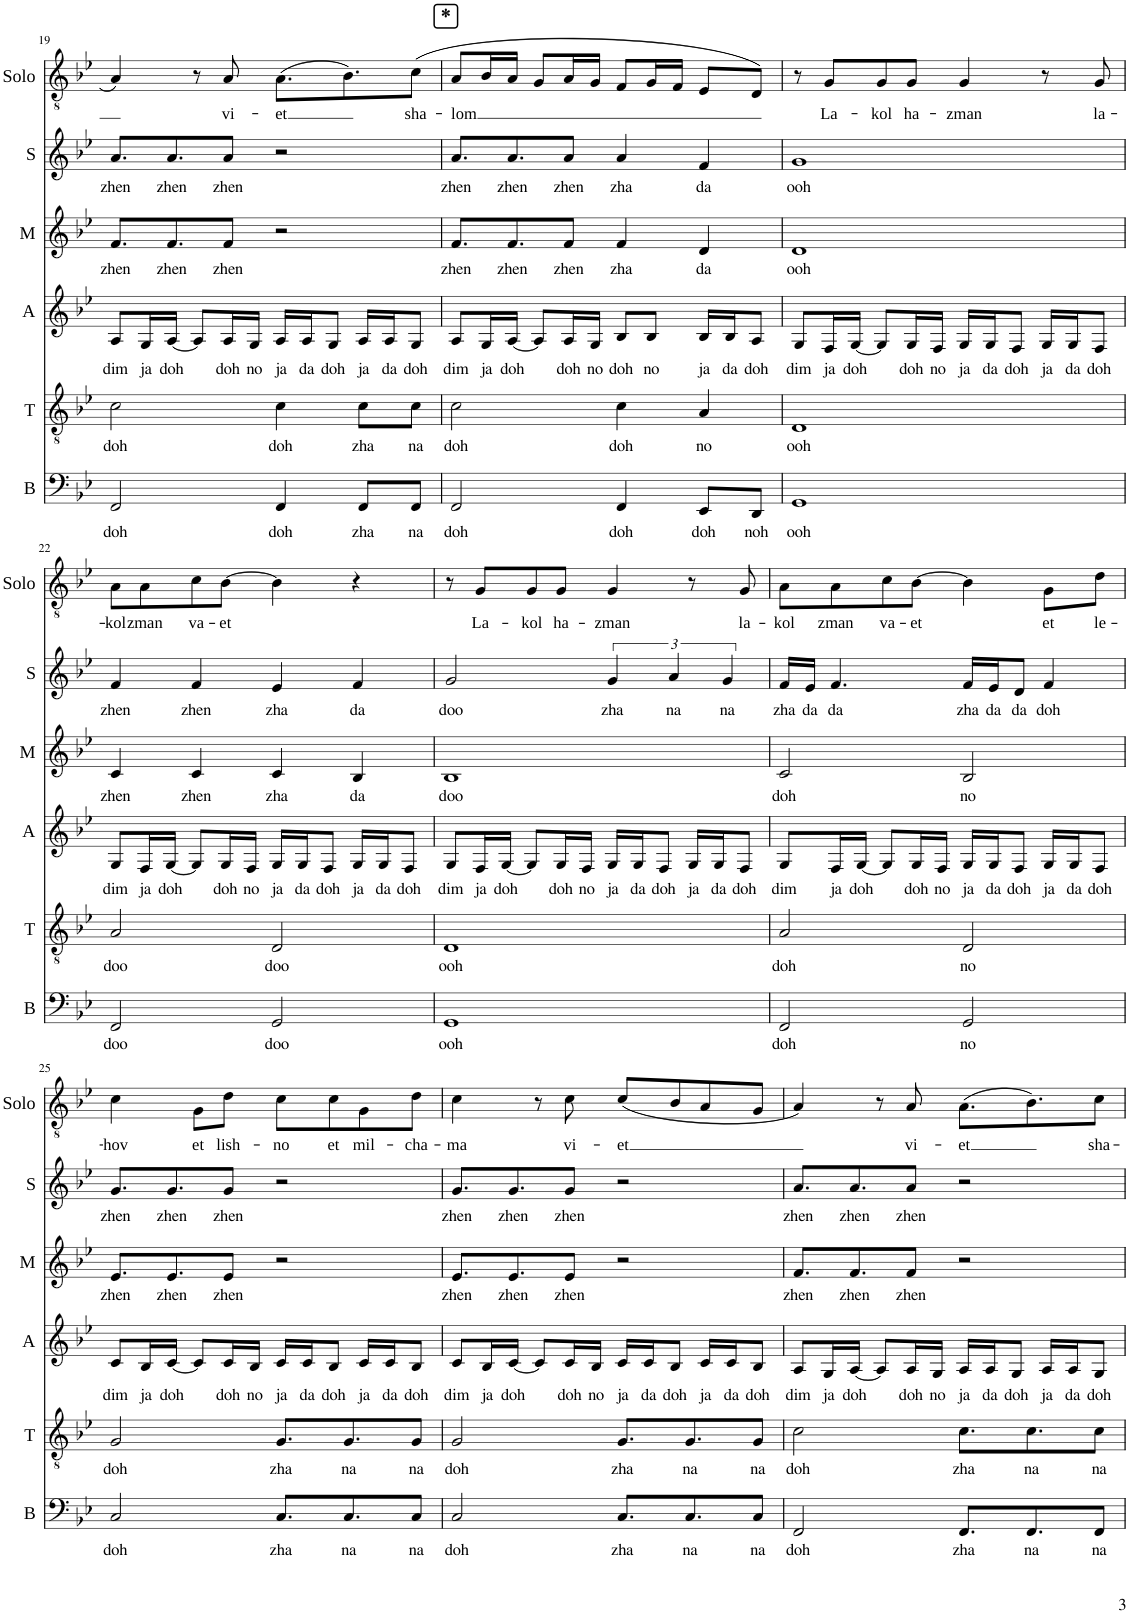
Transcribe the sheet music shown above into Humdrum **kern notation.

**kern	**text	**kern	**text	**kern	**text	**kern	**text	**kern	**text	**kern	**text
*part6	*part6	*part5	*part5	*part4	*part4	*part3	*part3	*part2	*part2	*part1	*part1
*staff6	*staff6	*staff5	*staff5	*staff4	*staff4	*staff3	*staff3	*staff2	*staff2	*staff1	*staff1
*I"Bass	*	*I"Tenor	*	*I"Alto	*	*I"Mezzo	*	*I"Soprano	*	*I"Solo	*
*I'B	*	*I'T	*	*I'A	*	*I'M	*	*I'S	*	*I'Solo	*
!!LO:PB:g=z
*clefF4	*	*clefGv2	*	*clefG2	*	*clefG2	*	*clefG2	*	*clefGv2	*
*k[b-e-]	*	*k[b-e-]	*	*k[b-e-]	*	*k[b-e-]	*	*k[b-e-]	*	*k[b-e-]	*
*M4/4	*	*M4/4	*	*M4/4	*	*M4/4	*	*M4/4	*	*M4/4	*
=19	=19	=19	=19	=19	=19	=19	=19	=19	=19	=19	=19
!	!LO:LY:b	!	!LO:LY:b	!	!LO:LY:b	!	!LO:LY:b	!	!LO:LY:b	!	!
2FF/	doh	2c\	doh	8A/L	dim	8.f/L	zhen	8.a/L	zhen	4A/	.
!	!	!	!	!	!LO:LY:b	!	!	!	!	!	!
.	.	.	.	16G/L	ja	.	.	.	.	.	.
!	!	!	!	!	!LO:LY:b	!	!LO:LY:b	!	!LO:LY:b	!	!
.	.	.	.	[16A/JJ	doh	8.f/	zhen	8.a/	zhen	.	.
.	.	.	.	8A/L]	.	.	.	.	.	8r	.
!	!	!	!	!	!LO:LY:b	!	!LO:LY:b	!	!LO:LY:b	!	!LO:LY:b
.	.	.	.	16A/L	doh	8f/J	zhen	8a/J	zhen	8A/	vi-
!	!	!	!	!	!LO:LY:b	!	!	!	!	!	!
.	.	.	.	16G/JJ	no	.	.	.	.	.	.
!	!LO:LY:b	!	!LO:LY:b	!	!LO:LY:b	!	!	!	!	!	!LO:LY:b
4FF/	doh	4c\	doh	16A/LL	ja	2r	.	2r	.	(8.A\L	-et
!	!	!	!	!	!LO:LY:b	!	!	!	!	!	!
.	.	.	.	16A/J	da	.	.	.	.	.	.
!	!	!	!	!	!LO:LY:b	!	!	!	!	!	!
.	.	.	.	8G/J	doh	.	.	.	.	.	.
.	.	.	.	.	.	.	.	.	.	8.B-\)	.
!	!LO:LY:b	!	!LO:LY:b	!	!LO:LY:b	!	!	!	!	!	!
8FF/L	zha	8c\L	zha	16A/LL	ja	.	.	.	.	.	.
!	!	!	!	!	!LO:LY:b	!	!	!	!	!	!
.	.	.	.	16A/J	da	.	.	.	.	.	.
!	!LO:LY:b	!	!LO:LY:b	!	!LO:LY:b	!	!	!	!	!	!LO:LY:b
8FF/J	na	8c\J	na	8G/J	doh	.	.	.	.	(8c\J	sha-
!!LO:REH:place=s1:a:B:cj:fs=14:t=*
=20	=20	=20	=20	=20	=20	=20	=20	=20	=20	=20	=20
!	!LO:LY:b	!	!LO:LY:b	!	!LO:LY:b	!	!LO:LY:b	!	!LO:LY:b	!	!LO:LY:b
2FF/	doh	2c\	doh	8A/L	dim	8.f/L	zhen	8.a/L	zhen	8A/L	-lom
!	!	!	!	!	!LO:LY:b	!	!	!	!	!	!
.	.	.	.	16G/L	ja	.	.	.	.	16B-/L	.
!	!	!	!	!	!LO:LY:b	!	!LO:LY:b	!	!LO:LY:b	!	!
.	.	.	.	[16A/JJ	doh	8.f/	zhen	8.a/	zhen	16A/JJ	.
.	.	.	.	8A/L]	.	.	.	.	.	8G/L	.
!	!	!	!	!	!LO:LY:b	!	!LO:LY:b	!	!LO:LY:b	!	!
.	.	.	.	16A/L	doh	8f/J	zhen	8a/J	zhen	16A/L	.
!	!	!	!	!	!LO:LY:b	!	!	!	!	!	!
.	.	.	.	16G/JJ	no	.	.	.	.	16G/JJ	.
!	!LO:LY:b	!	!LO:LY:b	!	!LO:LY:b	!	!LO:LY:b	!	!LO:LY:b	!	!
4FF/	doh	4c\	doh	8B-/L	doh	4f/	zha	4a/	zha	8F/L	.
!	!	!	!	!	!LO:LY:b	!	!	!	!	!	!
.	.	.	.	8B-/J	no	.	.	.	.	16G/L	.
.	.	.	.	.	.	.	.	.	.	16F/JJ	.
!	!LO:LY:b	!	!LO:LY:b	!	!LO:LY:b	!	!LO:LY:b	!	!LO:LY:b	!	!
8EE-/L	doh	4A/	no	16B-/LL	ja	4d/	da	4f/	da	8E-/L	.
!	!	!	!	!	!LO:LY:b	!	!	!	!	!	!
.	.	.	.	16B-/J	da	.	.	.	.	.	.
!	!LO:LY:b	!	!	!	!LO:LY:b	!	!	!	!	!	!
8DD/J	noh	.	.	8A/J	doh	.	.	.	.	8D/J)	.
=21	=21	=21	=21	=21	=21	=21	=21	=21	=21	=21	=21
!	!LO:LY:b	!	!LO:LY:b	!	!LO:LY:b	!	!LO:LY:b	!	!LO:LY:b	!	!
1GG	ooh	1D	ooh	8G/L	dim	1d	ooh	1g	ooh	8r	.
!	!	!	!	!	!LO:LY:b	!	!	!	!	!	!LO:LY:b
.	.	.	.	16F/L	ja	.	.	.	.	8G/L	La-
!	!	!	!	!	!LO:LY:b	!	!	!	!	!	!
.	.	.	.	[16G/JJ	doh	.	.	.	.	.	.
!	!	!	!	!	!	!	!	!	!	!	!LO:LY:b
.	.	.	.	8G/L]	.	.	.	.	.	8G/	-kol
!	!	!	!	!	!LO:LY:b	!	!	!	!	!	!LO:LY:b
.	.	.	.	16G/L	doh	.	.	.	.	8G/J	ha-
!	!	!	!	!	!LO:LY:b	!	!	!	!	!	!
.	.	.	.	16F/JJ	no	.	.	.	.	.	.
!	!	!	!	!	!LO:LY:b	!	!	!	!	!	!LO:LY:b
.	.	.	.	16G/LL	ja	.	.	.	.	4G/	-zman
!	!	!	!	!	!LO:LY:b	!	!	!	!	!	!
.	.	.	.	16G/J	da	.	.	.	.	.	.
!	!	!	!	!	!LO:LY:b	!	!	!	!	!	!
.	.	.	.	8F/J	doh	.	.	.	.	.	.
!	!	!	!	!	!LO:LY:b	!	!	!	!	!	!
.	.	.	.	16G/LL	ja	.	.	.	.	8r	.
!	!	!	!	!	!LO:LY:b	!	!	!	!	!	!
.	.	.	.	16G/J	da	.	.	.	.	.	.
!	!	!	!	!	!LO:LY:b	!	!	!	!	!	!LO:LY:b
.	.	.	.	8F/J	doh	.	.	.	.	8G/	la-
!!LO:LB:g=z
=22	=22	=22	=22	=22	=22	=22	=22	=22	=22	=22	=22
!	!LO:LY:b	!	!LO:LY:b	!	!LO:LY:b	!	!LO:LY:b	!	!LO:LY:b	!	!LO:LY:b
2FF/	doo	2A/	doo	8G/L	dim	4c/	zhen	4f/	zhen	8A\L	-kol
!	!	!	!	!	!LO:LY:b	!	!	!	!	!	!LO:LY:b
.	.	.	.	16F/L	ja	.	.	.	.	8A\	zman
!	!	!	!	!	!LO:LY:b	!	!	!	!	!	!
.	.	.	.	[16G/JJ	doh	.	.	.	.	.	.
!	!	!	!	!	!	!	!LO:LY:b	!	!LO:LY:b	!	!LO:LY:b
.	.	.	.	8G/L]	.	4c/	zhen	4f/	zhen	8c\	va-
!	!	!	!	!	!LO:LY:b	!	!	!	!	!	!LO:LY:b
.	.	.	.	16G/L	doh	.	.	.	.	[8B-\J	-et
!	!	!	!	!	!LO:LY:b	!	!	!	!	!	!
.	.	.	.	16F/JJ	no	.	.	.	.	.	.
!	!LO:LY:b	!	!LO:LY:b	!	!LO:LY:b	!	!LO:LY:b	!	!LO:LY:b	!	!
2GG/	doo	2D/	doo	16G/LL	ja	4c/	zha	4e-/	zha	4B-\]	.
!	!	!	!	!	!LO:LY:b	!	!	!	!	!	!
.	.	.	.	16G/J	da	.	.	.	.	.	.
!	!	!	!	!	!LO:LY:b	!	!	!	!	!	!
.	.	.	.	8F/J	doh	.	.	.	.	.	.
!	!	!	!	!	!LO:LY:b	!	!LO:LY:b	!	!LO:LY:b	!	!
.	.	.	.	16G/LL	ja	4B-/	da	4f/	da	4r	.
!	!	!	!	!	!LO:LY:b	!	!	!	!	!	!
.	.	.	.	16G/J	da	.	.	.	.	.	.
!	!	!	!	!	!LO:LY:b	!	!	!	!	!	!
.	.	.	.	8F/J	doh	.	.	.	.	.	.
=23	=23	=23	=23	=23	=23	=23	=23	=23	=23	=23	=23
!	!LO:LY:b	!	!LO:LY:b	!	!LO:LY:b	!	!LO:LY:b	!	!LO:LY:b	!	!
1GG	ooh	1D	ooh	8G/L	dim	1B-	doo	2g/	doo	8r	.
!	!	!	!	!	!LO:LY:b	!	!	!	!	!	!LO:LY:b
.	.	.	.	16F/L	ja	.	.	.	.	8G/L	La-
!	!	!	!	!	!LO:LY:b	!	!	!	!	!	!
.	.	.	.	[16G/JJ	doh	.	.	.	.	.	.
!	!	!	!	!	!	!	!	!	!	!	!LO:LY:b
.	.	.	.	8G/L]	.	.	.	.	.	8G/	-kol
!	!	!	!	!	!LO:LY:b	!	!	!	!	!	!LO:LY:b
.	.	.	.	16G/L	doh	.	.	.	.	8G/J	ha-
!	!	!	!	!	!LO:LY:b	!	!	!	!	!	!
.	.	.	.	16F/JJ	no	.	.	.	.	.	.
!	!	!	!	!	!LO:LY:b	!	!	!	!LO:LY:b	!	!LO:LY:b
.	.	.	.	16G/LL	ja	.	.	6g/	zha	4G/	-zman
!	!	!	!	!	!LO:LY:b	!	!	!	!	!	!
.	.	.	.	16G/J	da	.	.	.	.	.	.
!	!	!	!	!	!LO:LY:b	!	!	!	!	!	!
.	.	.	.	8F/J	doh	.	.	.	.	.	.
!	!	!	!	!	!	!	!	!	!LO:LY:b	!	!
.	.	.	.	.	.	.	.	6a/	na	.	.
!	!	!	!	!	!LO:LY:b	!	!	!	!	!	!
.	.	.	.	16G/LL	ja	.	.	.	.	8r	.
!	!	!	!	!	!LO:LY:b	!	!	!	!	!	!
.	.	.	.	16G/J	da	.	.	.	.	.	.
!	!	!	!	!	!	!	!	!	!LO:LY:b	!	!
.	.	.	.	.	.	.	.	6g/	na	.	.
!	!	!	!	!	!LO:LY:b	!	!	!	!	!	!LO:LY:b
.	.	.	.	8F/J	doh	.	.	.	.	8G/	la-
=24	=24	=24	=24	=24	=24	=24	=24	=24	=24	=24	=24
!	!LO:LY:b	!	!LO:LY:b	!	!LO:LY:b	!	!LO:LY:b	!	!LO:LY:b	!	!LO:LY:b
2FF/	doh	2A/	doh	8G/L	dim	2c/	doh	16f/LL	zha	8A\L	-kol
!	!	!	!	!	!	!	!	!	!LO:LY:b	!	!
.	.	.	.	.	.	.	.	16e-/JJ	da	.	.
!	!	!	!	!	!LO:LY:b	!	!	!	!LO:LY:b	!	!LO:LY:b
.	.	.	.	16F/L	ja	.	.	4.f/	da	8A\	zman
!	!	!	!	!	!LO:LY:b	!	!	!	!	!	!
.	.	.	.	[16G/JJ	doh	.	.	.	.	.	.
!	!	!	!	!	!	!	!	!	!	!	!LO:LY:b
.	.	.	.	8G/L]	.	.	.	.	.	8c\	va-
!	!	!	!	!	!LO:LY:b	!	!	!	!	!	!LO:LY:b
.	.	.	.	16G/L	doh	.	.	.	.	[8B-\J	-et
!	!	!	!	!	!LO:LY:b	!	!	!	!	!	!
.	.	.	.	16F/JJ	no	.	.	.	.	.	.
!	!LO:LY:b	!	!LO:LY:b	!	!LO:LY:b	!	!LO:LY:b	!	!LO:LY:b	!	!
2GG/	no	2D/	no	16G/LL	ja	2B-/	no	16f/LL	zha	4B-\]	.
!	!	!	!	!	!LO:LY:b	!	!	!	!LO:LY:b	!	!
.	.	.	.	16G/J	da	.	.	16e-/J	da	.	.
!	!	!	!	!	!LO:LY:b	!	!	!	!LO:LY:b	!	!
.	.	.	.	8F/J	doh	.	.	8d/J	da	.	.
!	!	!	!	!	!LO:LY:b	!	!	!	!LO:LY:b	!	!LO:LY:b
.	.	.	.	16G/LL	ja	.	.	4f/	doh	8G\L	et
!	!	!	!	!	!LO:LY:b	!	!	!	!	!	!
.	.	.	.	16G/J	da	.	.	.	.	.	.
!	!	!	!	!	!LO:LY:b	!	!	!	!	!	!LO:LY:b
.	.	.	.	8F/J	doh	.	.	.	.	8d\J	le-
!!LO:LB:g=z
=25	=25	=25	=25	=25	=25	=25	=25	=25	=25	=25	=25
!	!LO:LY:b	!	!LO:LY:b	!	!LO:LY:b	!	!LO:LY:b	!	!LO:LY:b	!	!LO:LY:b
2C/	doh	2G/	doh	8c/L	dim	8.e-/L	zhen	8.g/L	zhen	4c\	-hov
!	!	!	!	!	!LO:LY:b	!	!	!	!	!	!
.	.	.	.	16B-/L	ja	.	.	.	.	.	.
!	!	!	!	!	!LO:LY:b	!	!LO:LY:b	!	!LO:LY:b	!	!
.	.	.	.	[16c/JJ	doh	8.e-/	zhen	8.g/	zhen	.	.
!	!	!	!	!	!	!	!	!	!	!	!LO:LY:b
.	.	.	.	8c/L]	.	.	.	.	.	8G\L	et
!	!	!	!	!	!LO:LY:b	!	!LO:LY:b	!	!LO:LY:b	!	!LO:LY:b
.	.	.	.	16c/L	doh	8e-/J	zhen	8g/J	zhen	8d\J	lish-
!	!	!	!	!	!LO:LY:b	!	!	!	!	!	!
.	.	.	.	16B-/JJ	no	.	.	.	.	.	.
!	!LO:LY:b	!	!LO:LY:b	!	!LO:LY:b	!	!	!	!	!	!LO:LY:b
8.C/L	zha	8.G/L	zha	16c/LL	ja	2r	.	2r	.	8c\L	-no
!	!	!	!	!	!LO:LY:b	!	!	!	!	!	!
.	.	.	.	16c/J	da	.	.	.	.	.	.
!	!	!	!	!	!LO:LY:b	!	!	!	!	!	!LO:LY:b
.	.	.	.	8B-/J	doh	.	.	.	.	8c\	et
!	!LO:LY:b	!	!LO:LY:b	!	!	!	!	!	!	!	!
8.C/	na	8.G/	na	.	.	.	.	.	.	.	.
!	!	!	!	!	!LO:LY:b	!	!	!	!	!	!LO:LY:b
.	.	.	.	16c/LL	ja	.	.	.	.	8G\	mil-
!	!	!	!	!	!LO:LY:b	!	!	!	!	!	!
.	.	.	.	16c/J	da	.	.	.	.	.	.
!	!LO:LY:b	!	!LO:LY:b	!	!LO:LY:b	!	!	!	!	!	!LO:LY:b
8C/J	na	8G/J	na	8B-/J	doh	.	.	.	.	8d\J	-cha-
=26	=26	=26	=26	=26	=26	=26	=26	=26	=26	=26	=26
!	!LO:LY:b	!	!LO:LY:b	!	!LO:LY:b	!	!LO:LY:b	!	!LO:LY:b	!	!LO:LY:b
2C/	doh	2G/	doh	8c/L	dim	8.e-/L	zhen	8.g/L	zhen	4c\	-ma
!	!	!	!	!	!LO:LY:b	!	!	!	!	!	!
.	.	.	.	16B-/L	ja	.	.	.	.	.	.
!	!	!	!	!	!LO:LY:b	!	!LO:LY:b	!	!LO:LY:b	!	!
.	.	.	.	[16c/JJ	doh	8.e-/	zhen	8.g/	zhen	.	.
.	.	.	.	8c/L]	.	.	.	.	.	8r	.
!	!	!	!	!	!LO:LY:b	!	!LO:LY:b	!	!LO:LY:b	!	!LO:LY:b
.	.	.	.	16c/L	doh	8e-/J	zhen	8g/J	zhen	8c\	vi-
!	!	!	!	!	!LO:LY:b	!	!	!	!	!	!
.	.	.	.	16B-/JJ	no	.	.	.	.	.	.
!	!LO:LY:b	!	!LO:LY:b	!	!LO:LY:b	!	!	!	!	!	!LO:LY:b
8.C/L	zha	8.G/L	zha	16c/LL	ja	2r	.	2r	.	(8c/L	-et
!	!	!	!	!	!LO:LY:b	!	!	!	!	!	!
.	.	.	.	16c/J	da	.	.	.	.	.	.
!	!	!	!	!	!LO:LY:b	!	!	!	!	!	!
.	.	.	.	8B-/J	doh	.	.	.	.	8B-/	.
!	!LO:LY:b	!	!LO:LY:b	!	!	!	!	!	!	!	!
8.C/	na	8.G/	na	.	.	.	.	.	.	.	.
!	!	!	!	!	!LO:LY:b	!	!	!	!	!	!
.	.	.	.	16c/LL	ja	.	.	.	.	8A/	.
!	!	!	!	!	!LO:LY:b	!	!	!	!	!	!
.	.	.	.	16c/J	da	.	.	.	.	.	.
!	!LO:LY:b	!	!LO:LY:b	!	!LO:LY:b	!	!	!	!	!	!
8C/J	na	8G/J	na	8B-/J	doh	.	.	.	.	8G/J	.
=27	=27	=27	=27	=27	=27	=27	=27	=27	=27	=27	=27
!	!LO:LY:b	!	!LO:LY:b	!	!LO:LY:b	!	!LO:LY:b	!	!LO:LY:b	!	!
2FF/	doh	2c\	doh	8A/L	dim	8.f/L	zhen	8.a/L	zhen	4A/)	.
!	!	!	!	!	!LO:LY:b	!	!	!	!	!	!
.	.	.	.	16G/L	ja	.	.	.	.	.	.
!	!	!	!	!	!LO:LY:b	!	!LO:LY:b	!	!LO:LY:b	!	!
.	.	.	.	[16A/JJ	doh	8.f/	zhen	8.a/	zhen	.	.
.	.	.	.	8A/L]	.	.	.	.	.	8r	.
!	!	!	!	!	!LO:LY:b	!	!LO:LY:b	!	!LO:LY:b	!	!LO:LY:b
.	.	.	.	16A/L	doh	8f/J	zhen	8a/J	zhen	8A/	vi-
!	!	!	!	!	!LO:LY:b	!	!	!	!	!	!
.	.	.	.	16G/JJ	no	.	.	.	.	.	.
!	!LO:LY:b	!	!LO:LY:b	!	!LO:LY:b	!	!	!	!	!	!LO:LY:b
8.FF/L	zha	8.c\L	zha	16A/LL	ja	2r	.	2r	.	(8.A\L	-et
!	!	!	!	!	!LO:LY:b	!	!	!	!	!	!
.	.	.	.	16A/J	da	.	.	.	.	.	.
!	!	!	!	!	!LO:LY:b	!	!	!	!	!	!
.	.	.	.	8G/J	doh	.	.	.	.	.	.
!	!LO:LY:b	!	!LO:LY:b	!	!	!	!	!	!	!	!
8.FF/	na	8.c\	na	.	.	.	.	.	.	8.B-\)	.
!	!	!	!	!	!LO:LY:b	!	!	!	!	!	!
.	.	.	.	16A/LL	ja	.	.	.	.	.	.
!	!	!	!	!	!LO:LY:b	!	!	!	!	!	!
.	.	.	.	16A/J	da	.	.	.	.	.	.
!	!LO:LY:b	!	!LO:LY:b	!	!LO:LY:b	!	!	!	!	!	!LO:LY:b
8FF/J	na	8c\J	na	8G/J	doh	.	.	.	.	8c\J	sha-
=	=	=	=	=	=	=	=	=	=	=	=
*-	*-	*-	*-	*-	*-	*-	*-	*-	*-	*-	*-
